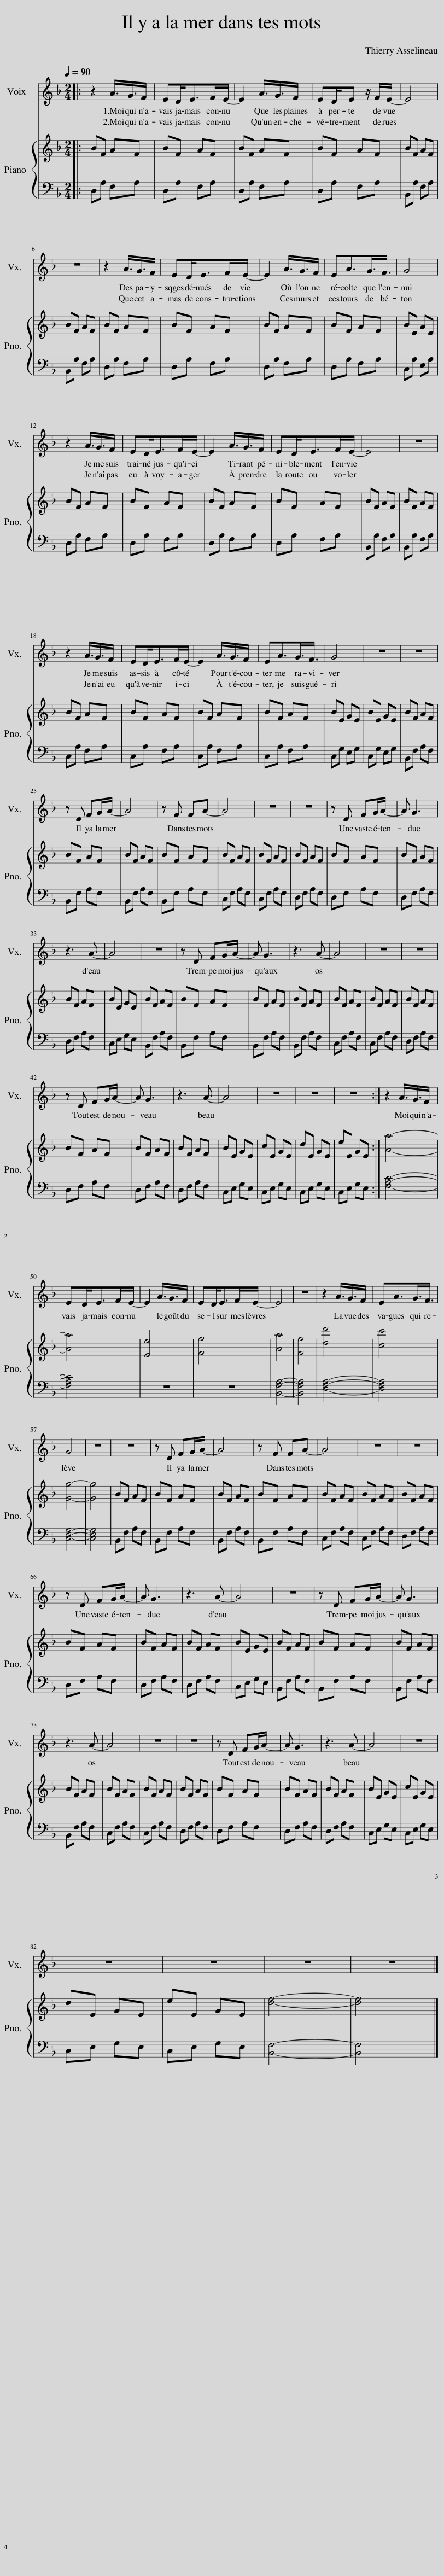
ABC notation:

X:1
%%score 1 { 2 | 3 }
L:1/8
Q:1/4=90
M:2/4
I:linebreak $
K:F
V:1 treble transpose=12
V:2 treble
V:3 bass
V:1
|: z2 A3/4G3/4F/ | ED<EF/E/- | E2 A3/4G3/4F/ | ED/E z/ F/E/- | E4 |$ %5
 z4 | z2 A3/4G3/4F/ | ED<EF/E/- | E2 A3/4G3/4F/ | EA3/2G3/4F3/4 | %10
 G4 |$ z2 A3/4G3/4F/ | ED<EF/E/- | E2 A3/4G3/4F/ | ED<EF/E/- | %15
 E4 | z4 |$ z2 A3/4G3/4F/ | ED<EF/E/- | E2 A3/4G3/4F/ | %20
 EA3/2G3/4F3/4 | G4 | z4 | z4 |$ z D FG/A/- | %25
 A4 | z F FA- | A4 | z4 | z4 | %30
 z D FG/A/- | A G3 |$ z3 A- | A4 | z4 | %35
 z D FG/A/- | A G3 | z3 A- | A4 | z4 | %40
 z4 |$ z D FG/A/- | A G3 | z3 A- | A4 | %45
 z4 | z4 | z4 :| z2 A3/4G3/4F/ |$ ED<EF/E/- | %50
 E2 A3/4G3/4F/ | ED<EF/E/- | E4 | z4 | z2 A3/4G3/4F/ | %55
 EA3/2G3/4F3/4 |$ G4 | z4 | z4 | z D FG/A/- | %60
 A4 | z F FA- | A4 | z4 | z4 |$ %65
 z D FG/A/- | A G3 | z3 A- | A4 | z4 | %70
 z D FG/A/- | A G3 |$ z3 A- | A4 | z4 | %75
 z4 | z D FG/A/- | A G3 | z3 A- | A4 | %80
 z4 |$ z4 | z4 | z4 | z4 |] %85
V:2
|: BF AF | BF AF | BF AF | BF AF | BF AF |$ %5
 BF AF | BF AF | BF AF | BF AF | BF AF | %10
 BE AE |$ BF AF | BF AF | BF AF | BF AF | %15
 BF AF | BF AF |$ BF AF | BF AF | BF AF | %20
 BF AF | BE GE | BE GE | BF AF |$ BF AF | %25
 BF AF | BF AF | BF AF | BF AF | BF AF | %30
 BF AF | BF AF |$ BF AF | BE GE | BF AF | %35
 BF AF | BF AF | BF AF | BF AF | BF AF | %40
 BF AF |$ BF AF | BF AF | BF AF | BE GE | %45
 cE GE | dE GE | eE GE :| [Aa]4- |$ [Aa]4 | %50
 [Ee]4 | [Ff]4 | [Aa]4 | [Ff]4 | [dd']4 | %55
 [cc']4 |$ [Gg]4- | [Gg]4 | BF AF | BF AF | %60
 BF AF | BF AF | BF AF | BF AF | BF AF |$ %65
 BF AF | BF AF | BF AF | BE GE | BF AF | %70
 BF AF | BF AF |$ BF AF | BF AF | BF AF | %75
 BF AF | BF AF | BF AF | BF AF | BE GE | %80
 cE GE |$ dE GE | eE GE | [df]4- | [df]4 |] %85
V:3
|: D,A, F,A, | D,A, F,A, | D,A, F,A, | D,A, F,A, | B,,A, F,A, |$ %5
 B,,A, F,A, | D,A, F,A, | D,A, F,A, | D,A, F,A, | D,A, F,A, | %10
 C,A, E,A, |$ D,A, F,A, | D,A, F,A, | D,A, F,A, | D,A, F,A, | %15
 B,,A, F,A, | B,,A, F,A, |$ C,A, F,A, | C,A, F,A, | C,A, F,A, | %20
 C,A, F,A, | C,G, E,G, | C,G, E,G, | B,,F, A,F, |$ B,,F, A,F, | %25
 B,,F, A,F, | B,,F, A,F, | C,F, A,F, | C,F, A,F, | D,F, A,F, | %30
 D,F, A,F, | D,F, A,F, |$ D,F, A,F, | C,E, G,E, | B,,F, A,F, | %35
 B,,F, A,F, | B,,F, A,F, | B,,F, A,F, | C,F, A,F, | C,F, A,F, | %40
 D,F, A,F, |$ D,F, A,F, | D,F, A,F, | D,F, A,F, | C,E, G,E, | %45
 C,E, G,E, | C,E, G,E, | C,E, G,E, :| [F,A,C]4- |$ [F,A,C]4 | %50
 z4 | z4 | [B,,F,A,]4- | [B,,F,A,]4 | [D,F,A,]4- | %55
 [D,F,A,]4 |$ [C,E,G,]4- | [C,E,G,]4 | B,,F, A,F, | B,,F, A,F, | %60
 B,,F, A,F, | B,,F, A,F, | C,F, A,F, | C,F, A,F, | D,F, A,F, |$ %65
 D,F, A,F, | D,F, A,F, | D,F, A,F, | C,E, G,E, | B,,F, A,F, | %70
 B,,F, A,F, | B,,F, A,F, |$ B,,F, A,F, | C,F, A,F, | C,F, A,F, | %75
 D,F, A,F, | D,F, A,F, | D,F, A,F, | D,F, A,F, | C,E, G,E, | %80
 C,E, G,E, |$ C,E, G,E, | C,E, G,E, | [B,,F,]4- | [B,,F,]4 |] %85
